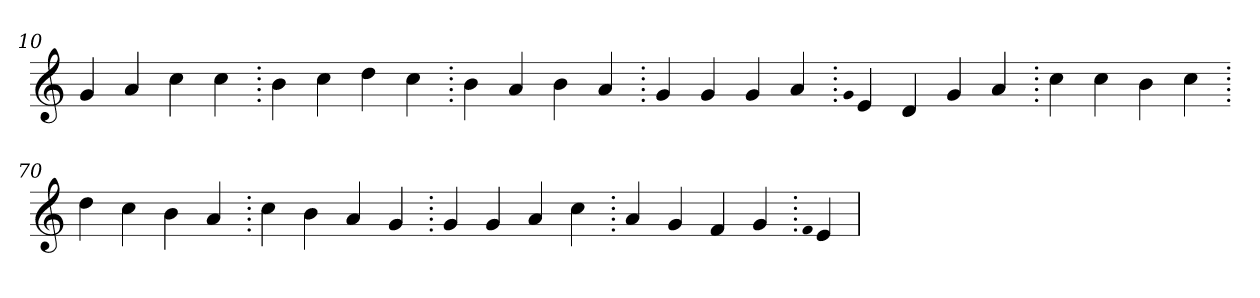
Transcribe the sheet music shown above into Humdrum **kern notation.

**kern
*part1
*staff1
*clefG2
=10.
4g
4a
4cc
4cc
=20.
4b
4cc
4dd
4cc
=30.
4b
4a
4b
4a
=40.
4g
4g
4g
4a
=50.
qqg
4e
4d
4g
4a
=60.
4cc
4cc
4b
4cc
=70.
4dd
4cc
4b
4a
=80.
4cc
4b
4a
4g
=90.
4g
4g
4a
4cc
=100.
4a
4g
4f
4g
=110.
qqf
4e
=
*-
